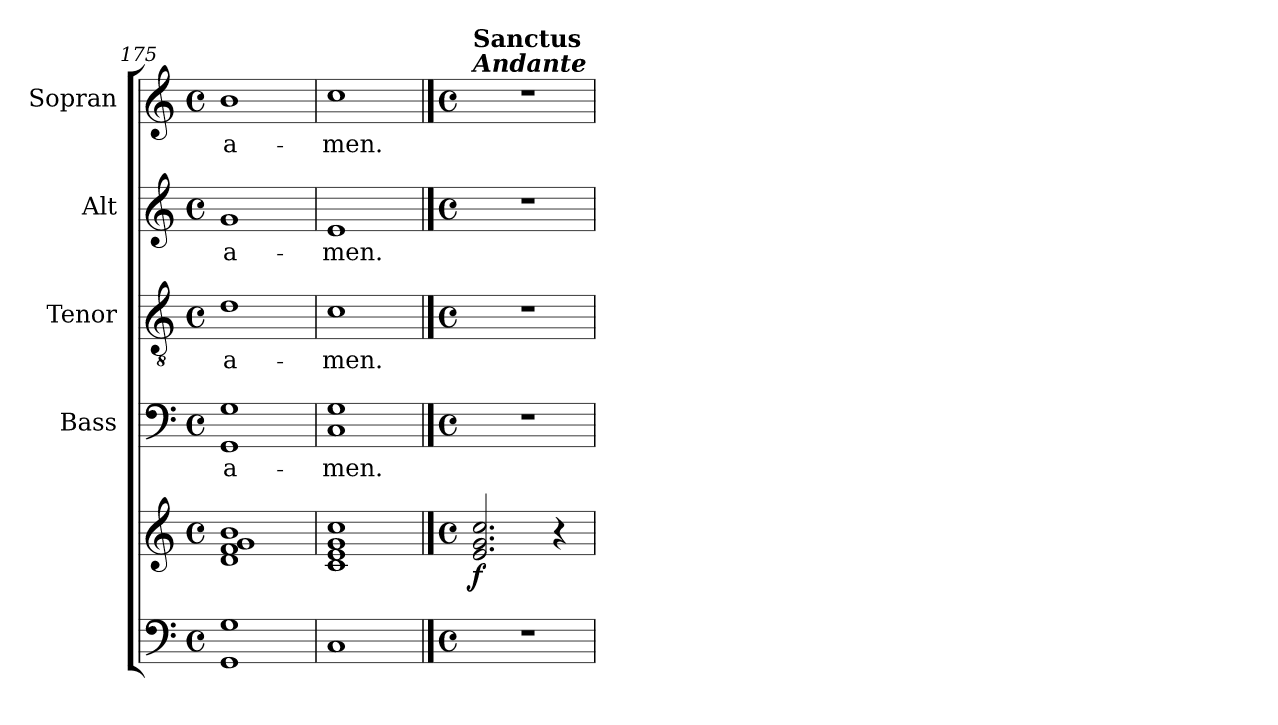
**kern	**kern	**dynam	**kern	**text	**kern	**text	**kern	**text	**kern	**text
*part5	*part5	*part5	*part4	*part4	*part3	*part3	*part2	*part2	*part1	*part1
*staff6	*staff5	*staff5/6	*staff4	*staff4	*staff3	*staff3	*staff2	*staff2	*staff1	*staff1
*	*	*	*I"Bass	*	*I"Tenor	*	*I"Alt	*	*I"Sopran	*
*	*	*	*I'B.	*	*I'T.	*	*I'A.	*	*I'S.	*
*clefF4	*clefG2	*	*clefF4	*	*clefGv2	*	*clefG2	*	*clefG2	*
*k[]	*k[]	*	*k[]	*	*k[]	*	*k[]	*	*k[]	*
*C:	*C:	*	*C:	*	*C:	*	*C:	*	*C:	*
*M4/4	*M4/4	*	*M4/4	*	*M4/4	*	*M4/4	*	*M4/4	*
*met(c)	*met(c)	*	*met(c)	*	*met(c)	*	*met(c)	*	*met(c)	*
=175	=175	=175	=175	=175	=175	=175	=175	=175	=175	=175
!	!	!	!	!LO:LY:b	!	!LO:LY:b	!	!LO:LY:b	!	!LO:LY:b
1GG 1G	1d 1f 1g 1b	.	1GG 1G	a-	1d	a-	1g	a-	1b	a-
=176	=176	=176	=176	=176	=176	=176	=176	=176	=176	=176
!	!	!	!	!LO:LY:b	!	!LO:LY:b	!	!LO:LY:b	!	!LO:LY:b
1C	1c 1e 1g 1cc	.	1C 1G	-men.	1c	-men.	1e	-men.	1cc	-men.
!!LO:PB:g=z
==177	==177	==177	==177	==177	==177	==177	==177	==177	==177	==177
*M4/4	*M4/4	*	*M4/4	*	*M4/4	*	*M4/4	*	*M4/4	*
*met(c)	*met(c)	*	*met(c)	*	*met(c)	*	*met(c)	*	*met(c)	*
!	!	!	!	!	!	!	!	!	!LO:TX:a:Bi:t=Andante	!
!	!	!	!	!	!	!	!	!	!LO:TX:a:B:t=Sanctus	!
!	!	!LO:DY:b	!	!	!	!	!	!	!	!
1r	2.e/ 2.g/ 2.cc/	f	1r	.	1r	.	1r	.	1r	.
.	4r	.	.	.	.	.	.	.	.	.
=	=	=	=	=	=	=	=	=	=	=
*-	*-	*-	*-	*-	*-	*-	*-	*-	*-	*-
